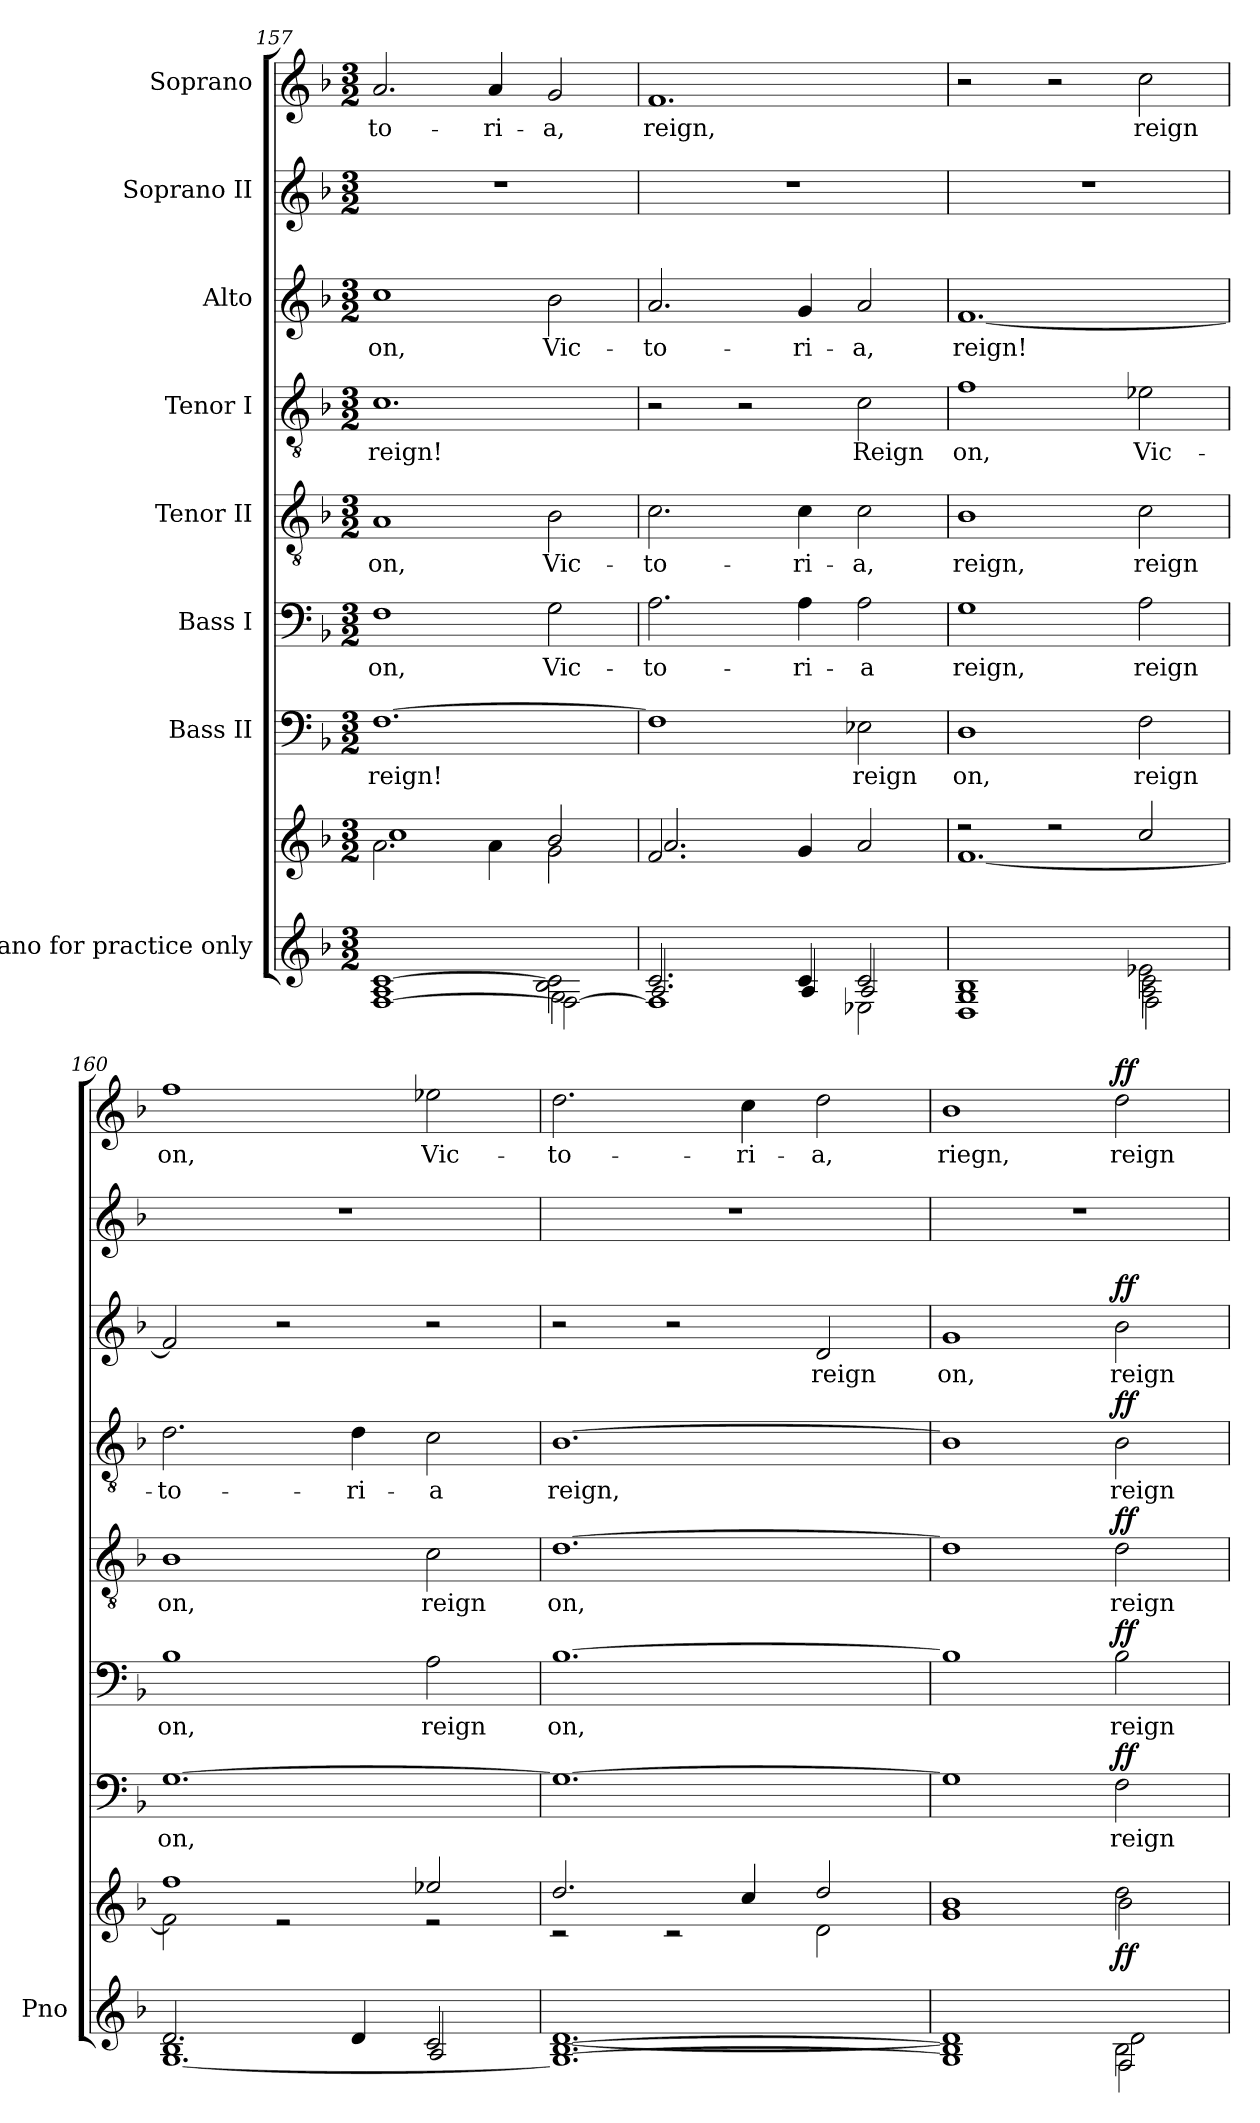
**kern	**kern	**dynam	**kern	**text	**dynam	**kern	**text	**dynam	**kern	**text	**dynam	**kern	**text	**dynam	**kern	**text	**dynam	**kern	**kern	**text	**dynam
*part8	*part8	*part8	*part7	*part7	*part7	*part6	*part6	*part6	*part5	*part5	*part5	*part4	*part4	*part4	*part3	*part3	*part3	*part2	*part1	*part1	*part1
*staff9	*staff8	*staff8/9	*staff7	*staff7	*staff7	*staff6	*staff6	*staff6	*staff5	*staff5	*staff5	*staff4	*staff4	*staff4	*staff3	*staff3	*staff3	*staff2	*staff1	*staff1	*staff1
*I"Piano for practice only	*	*	*I"Bass II	*	*	*I"Bass I	*	*	*I"Tenor II	*	*	*I"Tenor I	*	*	*I"Alto	*	*	*I"Soprano II	*I"Soprano	*	*
*I'Pno	*	*	*	*	*	*	*	*	*	*	*	*	*	*	*	*	*	*	*	*	*
*clefG2	*clefG2	*	*clefF4	*	*	*clefF4	*	*	*clefGv2	*	*	*clefGv2	*	*	*clefG2	*	*	*clefG2	*clefG2	*	*
*k[b-]	*k[b-]	*	*k[b-]	*	*	*k[b-]	*	*	*k[b-]	*	*	*k[b-]	*	*	*k[b-]	*	*	*k[b-]	*k[b-]	*	*
*M3/2	*M3/2	*	*M3/2	*	*	*M3/2	*	*	*M3/2	*	*	*M3/2	*	*	*M3/2	*	*	*M3/2	*M3/2	*	*
=157	=157	=157	=157	=157	=157	=157	=157	=157	=157	=157	=157	=157	=157	=157	=157	=157	=157	=157	=157	=157	=157
*^	*^	*	*	*	*	*	*	*	*	*	*	*	*	*	*	*	*	*	*	*	*
*	*^	*	*	*	*	*	*	*	*	*	*	*	*	*	*	*	*	*	*	*	*	*	*
[1c	1A	[<1F	2.a\	1cc	.	[1.F	reign!	.	1F	on,	.	1A	on,	.	1.c	reign!	.	1cc	on,	.	1.r	2.a/	-to-	.
.	.	.	4a\	.	.	.	.	.	.	.	.	.	.	.	.	.	.	.	.	.	.	4a/	-ri-	.
2B-\ 2c\]	2G\	2F\_	2g\	2b-/	.	.	.	.	2G\	Vic-	.	2B-\	Vic-	.	.	.	.	2b-\	Vic-	.	.	2g/	-a,	.
=158	=158	=158	=158	=158	=158	=158	=158	=158	=158	=158	=158	=158	=158	=158	=158	=158	=158	=158	=158	=158	=158	=158	=158	=158
2.c/	2.A/	1F]	2.f/	2.a/	.	1F]	.	.	2.A\	-to-	.	2.c\	-to-	.	2r	.	.	2.a/	-to-	.	1.r	1.f	reign,	.
.	.	.	.	.	.	.	.	.	.	.	.	.	.	.	2r	.	.	.	.	.	.	.	.	.
4c/	4A/	.	4g/	2.ryy	.	.	.	.	4A\	-ri-	.	4c\	-ri-	.	.	.	.	4g/	-ri-	.	.	.	.	.
2c/	2A/	2E-X\	2a/	.	.	2E-X\	reign	.	2A\	-a	.	2c\	-a,	.	2c\	Reign	.	2a/	-a,	.	.	.	.	.
=159	=159	=159	=159	=159	=159	=159	=159	=159	=159	=159	=159	=159	=159	=159	=159	=159	=159	=159	=159	=159	=159	=159	=159	=159
*	*	*^	*	*	*	*	*	*	*	*	*	*	*	*	*	*	*	*	*	*	*	*	*	*
1B-	1ryy	1G	1D	2r	[1.f	.	1D	on,	.	1G	reign,	.	1B-	reign,	.	1f	on,	.	[1.f	reign!	.	1.r	2r	.	.
.	.	.	.	2r	.	.	.	.	.	.	.	.	.	.	.	.	.	.	.	.	.	.	2r	.	.
2e-X\	2c\	2A\	2F\	2cc/	.	.	2F\	reign	.	2A\	reign	.	2c\	reign	.	2e-X\	Vic-	.	.	.	.	.	2cc\	reign	.
=160	=160	=160	=160	=160	=160	=160	=160	=160	=160	=160	=160	=160	=160	=160	=160	=160	=160	=160	=160	=160	=160	=160	=160	=160	=160
2.d/	1B-	1ryy	[1.G	1ff	2f\]	.	[1.G	on,	.	1B-	on,	.	1B-	on,	.	2.d\	-to-	.	2f/]	.	.	1.r	1ff	on,	.
.	.	.	.	.	2r	.	.	.	.	.	.	.	.	.	.	.	.	.	2r	.	.	.	.	.	.
4d/	.	.	.	.	.	.	.	.	.	.	.	.	.	.	.	4d\	-ri-	.	.	.	.	.	.	.	.
2c/	2ryy	2A/	.	2ee-X/	2r	.	.	.	.	2A\	reign	.	2c\	reign	.	2c\	-a	.	2r	.	.	.	2ee-X\	Vic-	.
*	*	*v	*v	*	*	*	*	*	*	*	*	*	*	*	*	*	*	*	*	*	*	*	*	*	*
=161	=161	=161	=161	=161	=161	=161	=161	=161	=161	=161	=161	=161	=161	=161	=161	=161	=161	=161	=161	=161	=161	=161	=161	=161
[1.B-	[>1.d	1.G_	2.dd/	2r	.	1.G_	.	.	[1.B-	on,	.	[1.d	on,	.	[1.B-	reign,	.	2r	.	.	1.r	2.dd\	-to-	.
.	.	.	.	2r	.	.	.	.	.	.	.	.	.	.	.	.	.	2r	.	.	.	.	.	.
.	.	.	4cc/	.	.	.	.	.	.	.	.	.	.	.	.	.	.	.	.	.	.	4cc\	-ri-	.
.	.	.	2dd/	2d\	.	.	.	.	.	.	.	.	.	.	.	.	.	2d/	reign	.	.	2dd\	-a,	.
=162	=162	=162	=162	=162	=162	=162	=162	=162	=162	=162	=162	=162	=162	=162	=162	=162	=162	=162	=162	=162	=162	=162	=162	=162
1B-]	1d]	1G]	1b-	1g	.	1G]	.	.	1B-]	.	.	1d]	.	.	1B-]	.	.	1g	on,	.	1.r	1b-	riegn,	.
!	!	!	!	!	!LO:DY:b	!	!	!LO:DY:a	!	!	!LO:DY:a	!	!	!LO:DY:a	!	!	!LO:DY:a	!	!	!LO:DY:a	!	!	!	!LO:DY:a
2B-\	2d\	2F\	2dd\	2b-\	ff	2F\	reign	ff	2B-\	reign	ff	2d\	reign	ff	2B-\	reign	ff	2b-\	reign	ff	.	2dd\	reign	ff
*v	*v	*v	*	*	*	*	*	*	*	*	*	*	*	*	*	*	*	*	*	*	*	*	*	*
*	*v	*v	*	*	*	*	*	*	*	*	*	*	*	*	*	*	*	*	*	*	*	*
=	=	=	=	=	=	=	=	=	=	=	=	=	=	=	=	=	=	=	=	=	=
*-	*-	*-	*-	*-	*-	*-	*-	*-	*-	*-	*-	*-	*-	*-	*-	*-	*-	*-	*-	*-	*-
